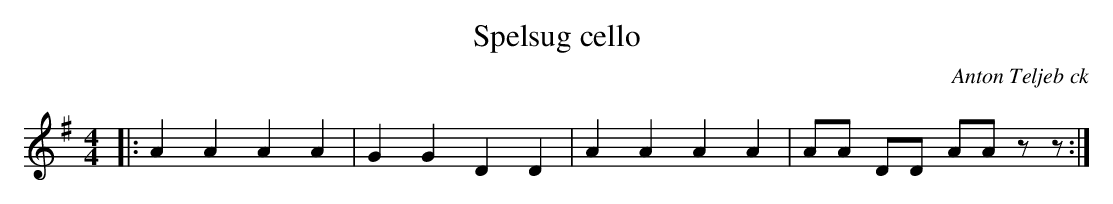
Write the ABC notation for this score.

X:1
T:Spelsug cello
C:Anton Teljeb ck
M:4/4
L:1/8
K:G
|:A2 A2 A2 A2 | G2 G2 D2 D2 | A2 A2 A2 A2 | AA DD AA zz :|
